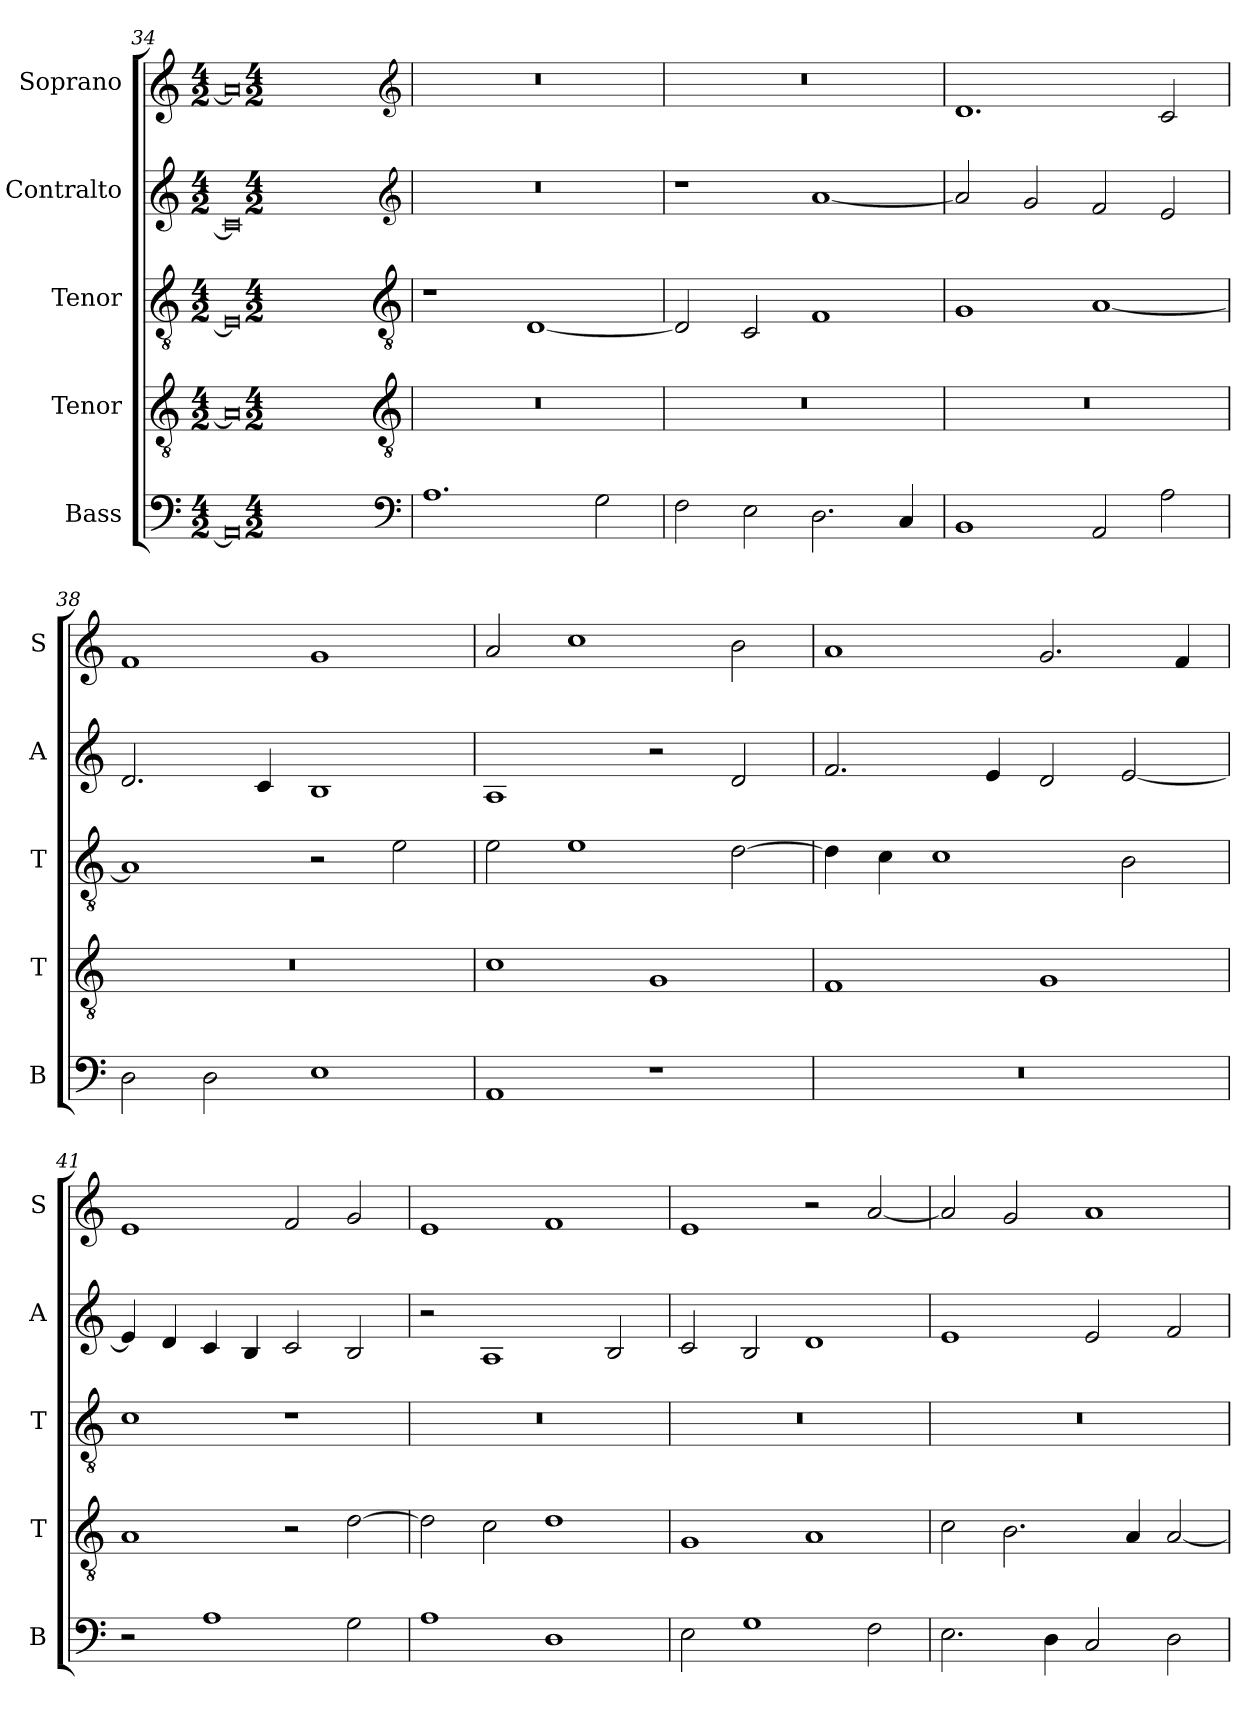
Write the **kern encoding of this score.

**kern	**kern	**kern	**kern	**kern
*part5	*part4	*part3	*part2	*part1
*staff5	*staff4	*staff3	*staff2	*staff1
*I"Bass	*I"Tenor	*I"Tenor	*I"Contralto	*I"Soprano
*I'B	*I'T	*I'T	*I'A	*I'S
*clefF4	*clefGv2	*clefGv2	*clefG2	*clefG2
*k[]	*k[]	*k[]	*k[]	*k[]
*D:dor	*D:dor	*D:dor	*D:dor	*D:dor
*M4/2	*M4/2	*M4/2	*M4/2	*M4/2
=34	=34	=34	=34	=34
0AA]	0A]	0E]	0c#]	0a]
*clefF4	*clefGv2	*clefGv2	*clefG2	*clefG2
*k[]	*k[]	*k[]	*k[]	*k[]
*D:dor	*D:dor	*D:dor	*D:dor	*D:dor
*M4/2	*M4/2	*M4/2	*M4/2	*M4/2
=35	=35	=35	=35	=35
1.A	0r	1r	0r	0r
.	.	[1D	.	.
2G	.	.	.	.
=36	=36	=36	=36	=36
2F	0r	2D]	1r	0r
2E	.	2C	.	.
2.D	.	1F	[1a	.
4C	.	.	.	.
=37	=37	=37	=37	=37
1BB	0r	1G	2a]	1.d
.	.	.	2g	.
2AA	.	[1A	2f	.
2A	.	.	2e	2c
=38	=38	=38	=38	=38
2D	0r	1A]	2.d	1f
2D	.	.	.	.
.	.	.	4c	.
1E	.	2r	1B	1g
.	.	2e	.	.
=39	=39	=39	=39	=39
1AA	1c	2e	1A	2a
.	.	1e	.	1cc
1r	1G	.	2r	.
.	.	[2d	2d	2b
=40	=40	=40	=40	=40
0r	1F	4d]	2.f	1a
.	.	4c	.	.
.	.	1c	.	.
.	.	.	4e	.
.	1G	.	2d	2.g
.	.	2B	[2e	.
.	.	.	.	4f
=41	=41	=41	=41	=41
2r	1A	1c	4e]	1e
.	.	.	4d	.
1A	.	.	4c	.
.	.	.	4B	.
.	2r	1r	2c	2f
2G	[2d	.	2B	2g
=42	=42	=42	=42	=42
1A	2d]	0r	2r	1e
.	2c	.	1A	.
1D	1d	.	.	1f
.	.	.	2B	.
=43	=43	=43	=43	=43
2E	1G	0r	2c	1e
1G	.	.	2B	.
.	1A	.	1d	2r
2F	.	.	.	[2a
=44	=44	=44	=44	=44
2.E	2c	0r	1e	2a]
.	2.B	.	.	2g
4D	.	.	.	.
2C	.	.	2e	1a
.	4A	.	.	.
2D	[2A	.	2f	.
=	=	=	=	=
*-	*-	*-	*-	*-
